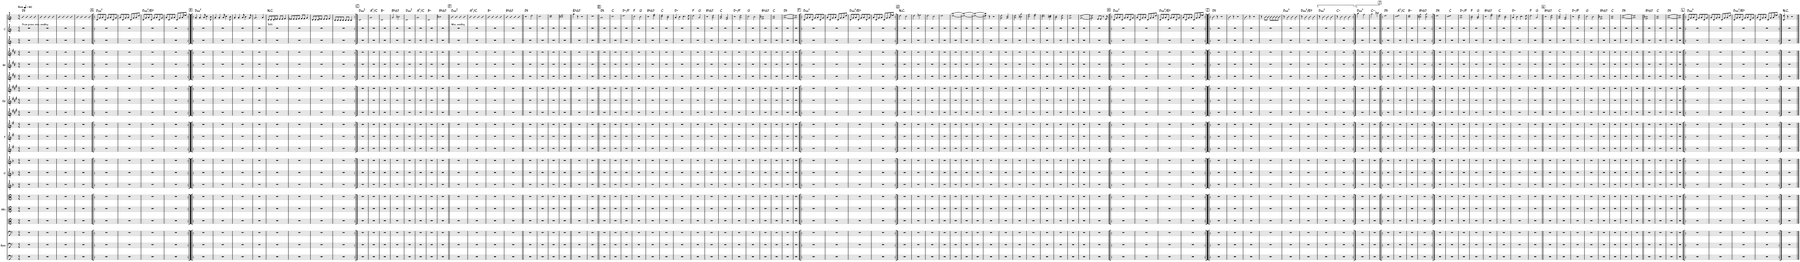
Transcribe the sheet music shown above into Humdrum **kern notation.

**kern	**kern	**kern	**kern	**kern	**kern	**kern	**kern	**kern	**kern	**kern	**kern	**kern	**kern	**kern	**kern	**kern	**kern	**kern	**kern	**kern	**harte
*part7	*part7	*part7	*part6	*part6	*part6	*part5	*part5	*part5	*part4	*part4	*part4	*part3	*part3	*part3	*part2	*part2	*part2	*part1	*part1	*part1	*part1
*staff21	*staff20	*staff19	*staff18	*staff17	*staff16	*staff15	*staff14	*staff13	*staff12	*staff11	*staff10	*staff9	*staff8	*staff7	*staff6	*staff5	*staff4	*staff3	*staff2	*staff1	*
*I"Bass	*	*	*I"Alto	*	*	*I"G	*	*	*I"F	*	*	*I"Eb	*	*	*I"Bb	*	*	*I"C	*	*	*
*I'Bass	*	*	*	*	*	*I'G	*	*	*I'F	*	*	*I'Eb	*	*	*I'Bb	*	*	*I'C	*	*	*
*clefF4	*clefF4	*clefF4	*clefC3	*clefC3	*clefC3	*clefG2	*clefG2	*clefG2	*clefG2	*clefG2	*clefG2	*clefG2	*clefG2	*clefG2	*clefG2	*clefG2	*clefG2	*clefG2	*clefG2	*clefG2	*
*	*	*	*	*	*	*Trd3c5	*Trd3c5	*Trd3c5	*Trd4c7	*Trd4c7	*Trd4c7	*Trd5c9	*Trd5c9	*Trd5c9	*Trd8c14	*Trd8c14	*Trd8c14	*	*	*	*
*k[]	*k[]	*k[]	*k[]	*k[]	*k[]	*k[b-]	*k[b-]	*k[b-]	*k[f#]	*k[f#]	*k[f#]	*k[f#c#g#]	*k[f#c#g#]	*k[f#c#g#]	*k[f#c#]	*k[f#c#]	*k[f#c#]	*k[]	*k[]	*k[]	*
*M4/4	*M4/4	*M4/4	*M4/4	*M4/4	*M4/4	*M4/4	*M4/4	*M4/4	*M4/4	*M4/4	*M4/4	*M4/4	*M4/4	*M4/4	*M4/4	*M4/4	*M4/4	*M4/4	*M4/4	*M4/4	*
*MM160	*MM160	*MM160	*MM160	*MM160	*MM160	*MM160	*MM160	*MM160	*MM160	*MM160	*MM160	*MM160	*MM160	*MM160	*MM160	*MM160	*MM160	*MM160	*MM160	*MM160	*
=1	=1	=1	=1	=1	=1	=1	=1	=1	=1	=1	=1	=1	=1	=1	=1	=1	=1	=1	=1	=1	=1
!	!	!	!	!	!	!	!	!	!	!	!	!	!	!	!	!	!	!	!	!LO:TX:a:t=Rock	!
!	!	!	!	!	!	!	!	!	!	!	!	!	!	!	!	!	!	!	!	!LO:TX:b:t=Drum groove, misc. noodling	!LO:H:kt=5
1r	1r	1r	1r	1r	1r	1r	1r	1r	1r	1r	1r	1r	1r	1r	1r	1r	1r	1r	1r	4b	D:(1,5)
.	.	.	.	.	.	.	.	.	.	.	.	.	.	.	.	.	.	.	.	4b	.
.	.	.	.	.	.	.	.	.	.	.	.	.	.	.	.	.	.	.	.	4b	.
.	.	.	.	.	.	.	.	.	.	.	.	.	.	.	.	.	.	.	.	4b	.
=2	=2	=2	=2	=2	=2	=2	=2	=2	=2	=2	=2	=2	=2	=2	=2	=2	=2	=2	=2	=2	=2
1r	1r	1r	1r	1r	1r	1r	1r	1r	1r	1r	1r	1r	1r	1r	1r	1r	1r	1r	1r	4b	.
.	.	.	.	.	.	.	.	.	.	.	.	.	.	.	.	.	.	.	.	4b	.
.	.	.	.	.	.	.	.	.	.	.	.	.	.	.	.	.	.	.	.	4b	.
.	.	.	.	.	.	.	.	.	.	.	.	.	.	.	.	.	.	.	.	4b	.
=3	=3	=3	=3	=3	=3	=3	=3	=3	=3	=3	=3	=3	=3	=3	=3	=3	=3	=3	=3	=3	=3
1r	1r	1r	1r	1r	1r	1r	1r	1r	1r	1r	1r	1r	1r	1r	1r	1r	1r	1r	1r	4b	.
.	.	.	.	.	.	.	.	.	.	.	.	.	.	.	.	.	.	.	.	4b	.
.	.	.	.	.	.	.	.	.	.	.	.	.	.	.	.	.	.	.	.	4b	.
.	.	.	.	.	.	.	.	.	.	.	.	.	.	.	.	.	.	.	.	4b	.
=4	=4	=4	=4	=4	=4	=4	=4	=4	=4	=4	=4	=4	=4	=4	=4	=4	=4	=4	=4	=4	=4
1r	1r	1r	1r	1r	1r	1r	1r	1r	1r	1r	1r	1r	1r	1r	1r	1r	1r	1r	1r	4b	.
.	.	.	.	.	.	.	.	.	.	.	.	.	.	.	.	.	.	.	.	4b	.
.	.	.	.	.	.	.	.	.	.	.	.	.	.	.	.	.	.	.	.	4b	.
.	.	.	.	.	.	.	.	.	.	.	.	.	.	.	.	.	.	.	.	4b	.
!!LO:REH:place=s1:a:rj:fs=14:t=A
=5!|:	=5!|:	=5!|:	=5!|:	=5!|:	=5!|:	=5!|:	=5!|:	=5!|:	=5!|:	=5!|:	=5!|:	=5!|:	=5!|:	=5!|:	=5!|:	=5!|:	=5!|:	=5!|:	=5!|:	=5!|:	=5!|:
!	!	!	!	!	!	!	!	!	!	!	!	!	!	!	!	!	!	!	!	!	!LO:H:kt=4
1r	1r	1r	1r	1r	1r	1r	1r	1r	1r	1r	1r	1r	1r	1r	1r	1r	1r	1r	1r	8d/L	D:sus4
.	.	.	.	.	.	.	.	.	.	.	.	.	.	.	.	.	.	.	.	8g/	.
.	.	.	.	.	.	.	.	.	.	.	.	.	.	.	.	.	.	.	.	8a/	.
.	.	.	.	.	.	.	.	.	.	.	.	.	.	.	.	.	.	.	.	8d/J	.
.	.	.	.	.	.	.	.	.	.	.	.	.	.	.	.	.	.	.	.	8g/L	.
.	.	.	.	.	.	.	.	.	.	.	.	.	.	.	.	.	.	.	.	8a/	.
.	.	.	.	.	.	.	.	.	.	.	.	.	.	.	.	.	.	.	.	8d/	.
.	.	.	.	.	.	.	.	.	.	.	.	.	.	.	.	.	.	.	.	8g/J	.
=6	=6	=6	=6	=6	=6	=6	=6	=6	=6	=6	=6	=6	=6	=6	=6	=6	=6	=6	=6	=6	=6
1r	1r	1r	1r	1r	1r	1r	1r	1r	1r	1r	1r	1r	1r	1r	1r	1r	1r	1r	1r	8a/L	.
.	.	.	.	.	.	.	.	.	.	.	.	.	.	.	.	.	.	.	.	8d/	.
.	.	.	.	.	.	.	.	.	.	.	.	.	.	.	.	.	.	.	.	8g/	.
.	.	.	.	.	.	.	.	.	.	.	.	.	.	.	.	.	.	.	.	8a/J	.
.	.	.	.	.	.	.	.	.	.	.	.	.	.	.	.	.	.	.	.	8d/L	.
.	.	.	.	.	.	.	.	.	.	.	.	.	.	.	.	.	.	.	.	8g/	.
.	.	.	.	.	.	.	.	.	.	.	.	.	.	.	.	.	.	.	.	8a/	.
.	.	.	.	.	.	.	.	.	.	.	.	.	.	.	.	.	.	.	.	8dd/J	.
=7	=7	=7	=7	=7	=7	=7	=7	=7	=7	=7	=7	=7	=7	=7	=7	=7	=7	=7	=7	=7	=7
!	!	!	!	!	!	!	!	!	!	!	!	!	!	!	!	!	!	!	!	!	!LO:H:kt=4
1r	1r	1r	1r	1r	1r	1r	1r	1r	1r	1r	1r	1r	1r	1r	1r	1r	1r	1r	1r	8d/L	D:sus4/b2
.	.	.	.	.	.	.	.	.	.	.	.	.	.	.	.	.	.	.	.	8g/	.
.	.	.	.	.	.	.	.	.	.	.	.	.	.	.	.	.	.	.	.	8a/	.
.	.	.	.	.	.	.	.	.	.	.	.	.	.	.	.	.	.	.	.	8d/J	.
.	.	.	.	.	.	.	.	.	.	.	.	.	.	.	.	.	.	.	.	8g/L	.
.	.	.	.	.	.	.	.	.	.	.	.	.	.	.	.	.	.	.	.	8a/	.
.	.	.	.	.	.	.	.	.	.	.	.	.	.	.	.	.	.	.	.	8d/	.
.	.	.	.	.	.	.	.	.	.	.	.	.	.	.	.	.	.	.	.	8g/J	.
=8	=8	=8	=8	=8	=8	=8	=8	=8	=8	=8	=8	=8	=8	=8	=8	=8	=8	=8	=8	=8	=8
1r	1r	1r	1r	1r	1r	1r	1r	1r	1r	1r	1r	1r	1r	1r	1r	1r	1r	1r	1r	8a/L	.
.	.	.	.	.	.	.	.	.	.	.	.	.	.	.	.	.	.	.	.	8d/	.
.	.	.	.	.	.	.	.	.	.	.	.	.	.	.	.	.	.	.	.	8g/	.
.	.	.	.	.	.	.	.	.	.	.	.	.	.	.	.	.	.	.	.	8a/J	.
.	.	.	.	.	.	.	.	.	.	.	.	.	.	.	.	.	.	.	.	8d/L	.
.	.	.	.	.	.	.	.	.	.	.	.	.	.	.	.	.	.	.	.	8g/	.
.	.	.	.	.	.	.	.	.	.	.	.	.	.	.	.	.	.	.	.	8a/	.
.	.	.	.	.	.	.	.	.	.	.	.	.	.	.	.	.	.	.	.	8ee-X/J	.
!!LO:REH:place=s1:a:rj:fs=14:t=B
=9:|!|:	=9:|!|:	=9:|!|:	=9:|!|:	=9:|!|:	=9:|!|:	=9:|!|:	=9:|!|:	=9:|!|:	=9:|!|:	=9:|!|:	=9:|!|:	=9:|!|:	=9:|!|:	=9:|!|:	=9:|!|:	=9:|!|:	=9:|!|:	=9:|!|:	=9:|!|:	=9:|!|:	=9:|!|:
!	!	!	!	!	!	!	!	!	!	!	!	!	!	!	!	!	!	!	!	!	!LO:H:kt=4
1r	1r	1r	1r	1r	1r	1r	1r	1r	1r	1r	1r	1r	1r	1r	1r	1r	1r	1r	1r	4a'/	D:sus4
.	.	.	.	.	.	.	.	.	.	.	.	.	.	.	.	.	.	.	.	4a'/	.
.	.	.	.	.	.	.	.	.	.	.	.	.	.	.	.	.	.	.	.	8a/	.
.	.	.	.	.	.	.	.	.	.	.	.	.	.	.	.	.	.	.	.	4cc\	.
.	.	.	.	.	.	.	.	.	.	.	.	.	.	.	.	.	.	.	.	8b\	.
=10	=10	=10	=10	=10	=10	=10	=10	=10	=10	=10	=10	=10	=10	=10	=10	=10	=10	=10	=10	=10	=10
1r	1r	1r	1r	1r	1r	1r	1r	1r	1r	1r	1r	1r	1r	1r	1r	1r	1r	1r	1r	4a'/	.
.	.	.	.	.	.	.	.	.	.	.	.	.	.	.	.	.	.	.	.	4a'/	.
.	.	.	.	.	.	.	.	.	.	.	.	.	.	.	.	.	.	.	.	8a/	.
.	.	.	.	.	.	.	.	.	.	.	.	.	.	.	.	.	.	.	.	4cc\	.
.	.	.	.	.	.	.	.	.	.	.	.	.	.	.	.	.	.	.	.	8b\	.
=11	=11	=11	=11	=11	=11	=11	=11	=11	=11	=11	=11	=11	=11	=11	=11	=11	=11	=11	=11	=11	=11
1r	1r	1r	1r	1r	1r	1r	1r	1r	1r	1r	1r	1r	1r	1r	1r	1r	1r	1r	1r	4a'/	.
.	.	.	.	.	.	.	.	.	.	.	.	.	.	.	.	.	.	.	.	4a'/	.
.	.	.	.	.	.	.	.	.	.	.	.	.	.	.	.	.	.	.	.	8a/	.
.	.	.	.	.	.	.	.	.	.	.	.	.	.	.	.	.	.	.	.	4b\	.
.	.	.	.	.	.	.	.	.	.	.	.	.	.	.	.	.	.	.	.	8g/	.
=12	=12	=12	=12	=12	=12	=12	=12	=12	=12	=12	=12	=12	=12	=12	=12	=12	=12	=12	=12	=12	=12
1r	1r	1r	1r	1r	1r	1r	1r	1r	1r	1r	1r	1r	1r	1r	1r	1r	1r	1r	1r	2.g/	.
.	.	.	.	.	.	.	.	.	.	.	.	.	.	.	.	.	.	.	.	4a/	.
=13	=13	=13	=13	=13	=13	=13	=13	=13	=13	=13	=13	=13	=13	=13	=13	=13	=13	=13	=13	=13	=13
!	!	!	!	!	!	!	!	!	!	!	!	!	!	!	!	!	!	!	!	!LO:TX:b:t=Tutti	!LO:H:kt=N.C.
1r	1r	1r	1r	1r	1r	1r	1r	1r	1r	1r	1r	1r	1r	1r	1r	1r	1r	1r	1r	8d/L	N
.	.	.	.	.	.	.	.	.	.	.	.	.	.	.	.	.	.	.	.	8d/	.
.	.	.	.	.	.	.	.	.	.	.	.	.	.	.	.	.	.	.	.	8d/	.
.	.	.	.	.	.	.	.	.	.	.	.	.	.	.	.	.	.	.	.	8e-X/J	.
.	.	.	.	.	.	.	.	.	.	.	.	.	.	.	.	.	.	.	.	8e-/L	.
.	.	.	.	.	.	.	.	.	.	.	.	.	.	.	.	.	.	.	.	8e-/J	.
.	.	.	.	.	.	.	.	.	.	.	.	.	.	.	.	.	.	.	.	4f/	.
=14	=14	=14	=14	=14	=14	=14	=14	=14	=14	=14	=14	=14	=14	=14	=14	=14	=14	=14	=14	=14	=14
1r	1r	1r	1r	1r	1r	1r	1r	1r	1r	1r	1r	1r	1r	1r	1r	1r	1r	1r	1r	8e-X/L	.
.	.	.	.	.	.	.	.	.	.	.	.	.	.	.	.	.	.	.	.	8e-/	.
.	.	.	.	.	.	.	.	.	.	.	.	.	.	.	.	.	.	.	.	8e-/	.
.	.	.	.	.	.	.	.	.	.	.	.	.	.	.	.	.	.	.	.	8f/J	.
.	.	.	.	.	.	.	.	.	.	.	.	.	.	.	.	.	.	.	.	8f/L	.
.	.	.	.	.	.	.	.	.	.	.	.	.	.	.	.	.	.	.	.	8f/J	.
.	.	.	.	.	.	.	.	.	.	.	.	.	.	.	.	.	.	.	.	4g/	.
=15	=15	=15	=15	=15	=15	=15	=15	=15	=15	=15	=15	=15	=15	=15	=15	=15	=15	=15	=15	=15	=15
1r	1r	1r	1r	1r	1r	1r	1r	1r	1r	1r	1r	1r	1r	1r	1r	1r	1r	1r	1r	8d/L	.
.	.	.	.	.	.	.	.	.	.	.	.	.	.	.	.	.	.	.	.	8d/	.
.	.	.	.	.	.	.	.	.	.	.	.	.	.	.	.	.	.	.	.	8d/	.
.	.	.	.	.	.	.	.	.	.	.	.	.	.	.	.	.	.	.	.	8e-X/J	.
.	.	.	.	.	.	.	.	.	.	.	.	.	.	.	.	.	.	.	.	8e-/L	.
.	.	.	.	.	.	.	.	.	.	.	.	.	.	.	.	.	.	.	.	8e-/J	.
.	.	.	.	.	.	.	.	.	.	.	.	.	.	.	.	.	.	.	.	4f/	.
=16	=16	=16	=16	=16	=16	=16	=16	=16	=16	=16	=16	=16	=16	=16	=16	=16	=16	=16	=16	=16	=16
1r	1r	1r	1r	1r	1r	1r	1r	1r	1r	1r	1r	1r	1r	1r	1r	1r	1r	1r	1r	8c/L	.
.	.	.	.	.	.	.	.	.	.	.	.	.	.	.	.	.	.	.	.	8c/	.
.	.	.	.	.	.	.	.	.	.	.	.	.	.	.	.	.	.	.	.	8c/	.
.	.	.	.	.	.	.	.	.	.	.	.	.	.	.	.	.	.	.	.	8c/J	.
.	.	.	.	.	.	.	.	.	.	.	.	.	.	.	.	.	.	.	.	8c/L	.
.	.	.	.	.	.	.	.	.	.	.	.	.	.	.	.	.	.	.	.	8c/J	.
.	.	.	.	.	.	.	.	.	.	.	.	.	.	.	.	.	.	.	.	4c/	.
!!LO:REH:place=s1:a:rj:fs=14:t=C
=17:|!	=17:|!	=17:|!	=17:|!	=17:|!	=17:|!	=17:|!	=17:|!	=17:|!	=17:|!	=17:|!	=17:|!	=17:|!	=17:|!	=17:|!	=17:|!	=17:|!	=17:|!	=17:|!	=17:|!	=17:|!	=17:|!
!	!	!	!	!	!	!	!	!	!	!	!	!	!	!	!	!	!	!	!	!	!LO:H:kt=2
1r	1r	1r	1r	1r	1r	1r	1r	1r	1r	1r	1r	1r	1r	1r	1r	1r	1r	1r	1r	1d	D:(1,2,5)
=18	=18	=18	=18	=18	=18	=18	=18	=18	=18	=18	=18	=18	=18	=18	=18	=18	=18	=18	=18	=18	=18
1r	1r	1r	1r	1r	1r	1r	1r	1r	1r	1r	1r	1r	1r	1r	1r	1r	1r	1r	1r	1a	A:dim/b3
=19	=19	=19	=19	=19	=19	=19	=19	=19	=19	=19	=19	=19	=19	=19	=19	=19	=19	=19	=19	=19	=19
1r	1r	1r	1r	1r	1r	1r	1r	1r	1r	1r	1r	1r	1r	1r	1r	1r	1r	1r	1r	1d	B:min
=20	=20	=20	=20	=20	=20	=20	=20	=20	=20	=20	=20	=20	=20	=20	=20	=20	=20	=20	=20	=20	=20
!	!	!	!	!	!	!	!	!	!	!	!	!	!	!	!	!	!	!	!	!	!LO:H:kt=7
1r	1r	1r	1r	1r	1r	1r	1r	1r	1r	1r	1r	1r	1r	1r	1r	1r	1r	1r	1r	2a/	Bb:maj7
.	.	.	.	.	.	.	.	.	.	.	.	.	.	.	.	.	.	.	.	2b-X\	.
=21	=21	=21	=21	=21	=21	=21	=21	=21	=21	=21	=21	=21	=21	=21	=21	=21	=21	=21	=21	=21	=21
!	!	!	!	!	!	!	!	!	!	!	!	!	!	!	!	!	!	!	!	!	!LO:H:kt=2
1r	1r	1r	1r	1r	1r	1r	1r	1r	1r	1r	1r	1r	1r	1r	1r	1r	1r	1r	1r	1d	D:(1,2,5)
=22	=22	=22	=22	=22	=22	=22	=22	=22	=22	=22	=22	=22	=22	=22	=22	=22	=22	=22	=22	=22	=22
1r	1r	1r	1r	1r	1r	1r	1r	1r	1r	1r	1r	1r	1r	1r	1r	1r	1r	1r	1r	1a	A:dim/b3
=23	=23	=23	=23	=23	=23	=23	=23	=23	=23	=23	=23	=23	=23	=23	=23	=23	=23	=23	=23	=23	=23
1r	1r	1r	1r	1r	1r	1r	1r	1r	1r	1r	1r	1r	1r	1r	1r	1r	1r	1r	1r	1d	B:min
=24	=24	=24	=24	=24	=24	=24	=24	=24	=24	=24	=24	=24	=24	=24	=24	=24	=24	=24	=24	=24	=24
!	!	!	!	!	!	!	!	!	!	!	!	!	!	!	!	!	!	!	!	!	!LO:H:kt=7
1r	1r	1r	1r	1r	1r	1r	1r	1r	1r	1r	1r	1r	1r	1r	1r	1r	1r	1r	1r	1b-X	Bb:maj7
!!LO:REH:place=s1:a:rj:fs=14:t=D
=25||	=25||	=25||	=25||	=25||	=25||	=25||	=25||	=25||	=25||	=25||	=25||	=25||	=25||	=25||	=25||	=25||	=25||	=25||	=25||	=25||	=25||
!	!	!	!	!	!	!	!	!	!	!	!	!	!	!	!	!	!	!	!	!LO:TX:b:t=Misc. noodling	!LO:H:kt=2
1r	1r	1r	1r	1r	1r	1r	1r	1r	1r	1r	1r	1r	1r	1r	1r	1r	1r	1r	1r	4b	D:(1,2,5)
.	.	.	.	.	.	.	.	.	.	.	.	.	.	.	.	.	.	.	.	4b	.
.	.	.	.	.	.	.	.	.	.	.	.	.	.	.	.	.	.	.	.	4b	.
.	.	.	.	.	.	.	.	.	.	.	.	.	.	.	.	.	.	.	.	4b	.
=26	=26	=26	=26	=26	=26	=26	=26	=26	=26	=26	=26	=26	=26	=26	=26	=26	=26	=26	=26	=26	=26
1r	1r	1r	1r	1r	1r	1r	1r	1r	1r	1r	1r	1r	1r	1r	1r	1r	1r	1r	1r	4b	A:dim/b3
.	.	.	.	.	.	.	.	.	.	.	.	.	.	.	.	.	.	.	.	4b	.
.	.	.	.	.	.	.	.	.	.	.	.	.	.	.	.	.	.	.	.	4b	.
.	.	.	.	.	.	.	.	.	.	.	.	.	.	.	.	.	.	.	.	4b	.
=27	=27	=27	=27	=27	=27	=27	=27	=27	=27	=27	=27	=27	=27	=27	=27	=27	=27	=27	=27	=27	=27
1r	1r	1r	1r	1r	1r	1r	1r	1r	1r	1r	1r	1r	1r	1r	1r	1r	1r	1r	1r	4b	B:min
.	.	.	.	.	.	.	.	.	.	.	.	.	.	.	.	.	.	.	.	4b	.
.	.	.	.	.	.	.	.	.	.	.	.	.	.	.	.	.	.	.	.	4b	.
.	.	.	.	.	.	.	.	.	.	.	.	.	.	.	.	.	.	.	.	4b	.
=28	=28	=28	=28	=28	=28	=28	=28	=28	=28	=28	=28	=28	=28	=28	=28	=28	=28	=28	=28	=28	=28
!	!	!	!	!	!	!	!	!	!	!	!	!	!	!	!	!	!	!	!	!	!LO:H:kt=7
1r	1r	1r	1r	1r	1r	1r	1r	1r	1r	1r	1r	1r	1r	1r	1r	1r	1r	1r	1r	4b	Bb:maj7
.	.	.	.	.	.	.	.	.	.	.	.	.	.	.	.	.	.	.	.	4b	.
.	.	.	.	.	.	.	.	.	.	.	.	.	.	.	.	.	.	.	.	4b	.
.	.	.	.	.	.	.	.	.	.	.	.	.	.	.	.	.	.	.	.	4b	.
=29||	=29||	=29||	=29||	=29||	=29||	=29||	=29||	=29||	=29||	=29||	=29||	=29||	=29||	=29||	=29||	=29||	=29||	=29||	=29||	=29||	=29||
!	!	!	!	!	!	!	!	!	!	!	!	!	!	!	!	!	!	!	!	!	!LO:H:kt=5
1r	1r	1r	1r	1r	1r	1r	1r	1r	1r	1r	1r	1r	1r	1r	1r	1r	1r	1r	1r	2r	D:(1,5)
.	.	.	.	.	.	.	.	.	.	.	.	.	.	.	.	.	.	.	.	2dd\	.
=30	=30	=30	=30	=30	=30	=30	=30	=30	=30	=30	=30	=30	=30	=30	=30	=30	=30	=30	=30	=30	=30
1r	1r	1r	1r	1r	1r	1r	1r	1r	1r	1r	1r	1r	1r	1r	1r	1r	1r	1r	1r	1cc	.
=31	=31	=31	=31	=31	=31	=31	=31	=31	=31	=31	=31	=31	=31	=31	=31	=31	=31	=31	=31	=31	=31
1r	1r	1r	1r	1r	1r	1r	1r	1r	1r	1r	1r	1r	1r	1r	1r	1r	1r	1r	1r	1b 1dd	.
=32	=32	=32	=32	=32	=32	=32	=32	=32	=32	=32	=32	=32	=32	=32	=32	=32	=32	=32	=32	=32	=32
1r	1r	1r	1r	1r	1r	1r	1r	1r	1r	1r	1r	1r	1r	1r	1r	1r	1r	1r	1r	1b-X 1ee	.
=33||	=33||	=33||	=33||	=33||	=33||	=33||	=33||	=33||	=33||	=33||	=33||	=33||	=33||	=33||	=33||	=33||	=33||	=33||	=33||	=33||	=33||
!	!	!	!	!	!	!	!	!	!	!	!	!	!	!	!	!	!	!	!	!	!LO:H:kt=7
1r	1r	1r	1r	1r	1r	1r	1r	1r	1r	1r	1r	1r	1r	1r	1r	1r	1r	1r	1r	4gg\	Eb:maj7
.	.	.	.	.	.	.	.	.	.	.	.	.	.	.	.	.	.	.	.	4r	.
.	.	.	.	.	.	.	.	.	.	.	.	.	.	.	.	.	.	.	.	2r	.
=34	=34	=34	=34	=34	=34	=34	=34	=34	=34	=34	=34	=34	=34	=34	=34	=34	=34	=34	=34	=34	=34
1r	1r	1r	1r	1r	1r	1r	1r	1r	1r	1r	1r	1r	1r	1r	1r	1r	1r	1r	1r	1r	.
!!LO:REH:place=s1:a:rj:fs=14:t=E
=35||	=35||	=35||	=35||	=35||	=35||	=35||	=35||	=35||	=35||	=35||	=35||	=35||	=35||	=35||	=35||	=35||	=35||	=35||	=35||	=35||	=35||
!	!	!	!	!	!	!	!	!	!	!	!	!	!	!	!	!	!	!	!	!	!LO:H:kt=5
1r	1r	1r	1r	1r	1r	1r	1r	1r	1r	1r	1r	1r	1r	1r	1r	1r	1r	1r	1r	1a	D:(1,5)
=36	=36	=36	=36	=36	=36	=36	=36	=36	=36	=36	=36	=36	=36	=36	=36	=36	=36	=36	=36	=36	=36
1r	1r	1r	1r	1r	1r	1r	1r	1r	1r	1r	1r	1r	1r	1r	1r	1r	1r	1r	1r	1cc	C:maj
=37	=37	=37	=37	=37	=37	=37	=37	=37	=37	=37	=37	=37	=37	=37	=37	=37	=37	=37	=37	=37	=37
1r	1r	1r	1r	1r	1r	1r	1r	1r	1r	1r	1r	1r	1r	1r	1r	1r	1r	1r	1r	1dd	D:min/b3
=38	=38	=38	=38	=38	=38	=38	=38	=38	=38	=38	=38	=38	=38	=38	=38	=38	=38	=38	=38	=38	=38
1r	1r	1r	1r	1r	1r	1r	1r	1r	1r	1r	1r	1r	1r	1r	1r	1r	1r	1r	1r	2cc\	F:maj
.	.	.	.	.	.	.	.	.	.	.	.	.	.	.	.	.	.	.	.	2b\	G:maj
=39	=39	=39	=39	=39	=39	=39	=39	=39	=39	=39	=39	=39	=39	=39	=39	=39	=39	=39	=39	=39	=39
!	!	!	!	!	!	!	!	!	!	!	!	!	!	!	!	!	!	!	!	!	!LO:H:kt=7
1r	1r	1r	1r	1r	1r	1r	1r	1r	1r	1r	1r	1r	1r	1r	1r	1r	1r	1r	1r	2r	Bb:maj7
.	.	.	.	.	.	.	.	.	.	.	.	.	.	.	.	.	.	.	.	2dd\ 2ff\	.
=40	=40	=40	=40	=40	=40	=40	=40	=40	=40	=40	=40	=40	=40	=40	=40	=40	=40	=40	=40	=40	=40
1r	1r	1r	1r	1r	1r	1r	1r	1r	1r	1r	1r	1r	1r	1r	1r	1r	1r	1r	1r	2cc\ 2ee\	C:maj
.	.	.	.	.	.	.	.	.	.	.	.	.	.	.	.	.	.	.	.	2a\ 2cc\	.
=41	=41	=41	=41	=41	=41	=41	=41	=41	=41	=41	=41	=41	=41	=41	=41	=41	=41	=41	=41	=41	=41
1r	1r	1r	1r	1r	1r	1r	1r	1r	1r	1r	1r	1r	1r	1r	1r	1r	1r	1r	1r	4a/	D:min
.	.	.	.	.	.	.	.	.	.	.	.	.	.	.	.	.	.	.	.	4b\	.
.	.	.	.	.	.	.	.	.	.	.	.	.	.	.	.	.	.	.	.	4.cc\	.
.	.	.	.	.	.	.	.	.	.	.	.	.	.	.	.	.	.	.	.	8dd\	.
=42	=42	=42	=42	=42	=42	=42	=42	=42	=42	=42	=42	=42	=42	=42	=42	=42	=42	=42	=42	=42	=42
1r	1r	1r	1r	1r	1r	1r	1r	1r	1r	1r	1r	1r	1r	1r	1r	1r	1r	1r	1r	2dd\	F:maj
.	.	.	.	.	.	.	.	.	.	.	.	.	.	.	.	.	.	.	.	2a/	G:maj
=43	=43	=43	=43	=43	=43	=43	=43	=43	=43	=43	=43	=43	=43	=43	=43	=43	=43	=43	=43	=43	=43
!	!	!	!	!	!	!	!	!	!	!	!	!	!	!	!	!	!	!	!	!	!LO:H:kt=7
1r	1r	1r	1r	1r	1r	1r	1r	1r	1r	1r	1r	1r	1r	1r	1r	1r	1r	1r	1r	2r	Bb:maj7
.	.	.	.	.	.	.	.	.	.	.	.	.	.	.	.	.	.	.	.	2a\ 2dd\	.
=44	=44	=44	=44	=44	=44	=44	=44	=44	=44	=44	=44	=44	=44	=44	=44	=44	=44	=44	=44	=44	=44
1r	1r	1r	1r	1r	1r	1r	1r	1r	1r	1r	1r	1r	1r	1r	1r	1r	1r	1r	1r	2g/ 2cc/	C:maj
.	.	.	.	.	.	.	.	.	.	.	.	.	.	.	.	.	.	.	.	2e/ 2a/	.
=45	=45	=45	=45	=45	=45	=45	=45	=45	=45	=45	=45	=45	=45	=45	=45	=45	=45	=45	=45	=45	=45
1r	1r	1r	1r	1r	1r	1r	1r	1r	1r	1r	1r	1r	1r	1r	1r	1r	1r	1r	1r	2r	D:min/b3
.	.	.	.	.	.	.	.	.	.	.	.	.	.	.	.	.	.	.	.	2a\ 2dd\	.
=46	=46	=46	=46	=46	=46	=46	=46	=46	=46	=46	=46	=46	=46	=46	=46	=46	=46	=46	=46	=46	=46
1r	1r	1r	1r	1r	1r	1r	1r	1r	1r	1r	1r	1r	1r	1r	1r	1r	1r	1r	1r	2cc\	G:maj
.	.	.	.	.	.	.	.	.	.	.	.	.	.	.	.	.	.	.	.	2b\	.
=47	=47	=47	=47	=47	=47	=47	=47	=47	=47	=47	=47	=47	=47	=47	=47	=47	=47	=47	=47	=47	=47
!	!	!	!	!	!	!	!	!	!	!	!	!	!	!	!	!	!	!	!	!	!LO:H:kt=7
1r	1r	1r	1r	1r	1r	1r	1r	1r	1r	1r	1r	1r	1r	1r	1r	1r	1r	1r	1r	1f 1b-X	Bb:maj7
=48	=48	=48	=48	=48	=48	=48	=48	=48	=48	=48	=48	=48	=48	=48	=48	=48	=48	=48	=48	=48	=48
1r	1r	1r	1r	1r	1r	1r	1r	1r	1r	1r	1r	1r	1r	1r	1r	1r	1r	1r	1r	1g 1cc	C:maj
=49	=49	=49	=49	=49	=49	=49	=49	=49	=49	=49	=49	=49	=49	=49	=49	=49	=49	=49	=49	=49	=49
!	!	!	!	!	!	!	!	!	!	!	!	!	!	!	!	!	!	!	!	!	!LO:H:kt=5
1r	1r	1r	1r	1r	1r	1r	1r	1r	1r	1r	1r	1r	1r	1r	1r	1r	1r	1r	1r	[1a [1dd	D:(1,5)
=50	=50	=50	=50	=50	=50	=50	=50	=50	=50	=50	=50	=50	=50	=50	=50	=50	=50	=50	=50	=50	=50
1r	1r	1r	1r	1r	1r	1r	1r	1r	1r	1r	1r	1r	1r	1r	1r	1r	1r	1r	1r	1a] 1dd]	.
!!LO:REH:place=s1:a:rj:fs=14:t=F
=51!|:	=51!|:	=51!|:	=51!|:	=51!|:	=51!|:	=51!|:	=51!|:	=51!|:	=51!|:	=51!|:	=51!|:	=51!|:	=51!|:	=51!|:	=51!|:	=51!|:	=51!|:	=51!|:	=51!|:	=51!|:	=51!|:
!	!	!	!	!	!	!	!	!	!	!	!	!	!	!	!	!	!	!	!	!	!LO:H:kt=4
1r	1r	1r	1r	1r	1r	1r	1r	1r	1r	1r	1r	1r	1r	1r	1r	1r	1r	1r	1r	8d/L	D:sus4
.	.	.	.	.	.	.	.	.	.	.	.	.	.	.	.	.	.	.	.	8g/	.
.	.	.	.	.	.	.	.	.	.	.	.	.	.	.	.	.	.	.	.	8a/	.
.	.	.	.	.	.	.	.	.	.	.	.	.	.	.	.	.	.	.	.	8d/J	.
.	.	.	.	.	.	.	.	.	.	.	.	.	.	.	.	.	.	.	.	8g/L	.
.	.	.	.	.	.	.	.	.	.	.	.	.	.	.	.	.	.	.	.	8a/	.
.	.	.	.	.	.	.	.	.	.	.	.	.	.	.	.	.	.	.	.	8d/	.
.	.	.	.	.	.	.	.	.	.	.	.	.	.	.	.	.	.	.	.	8g/J	.
=52	=52	=52	=52	=52	=52	=52	=52	=52	=52	=52	=52	=52	=52	=52	=52	=52	=52	=52	=52	=52	=52
1r	1r	1r	1r	1r	1r	1r	1r	1r	1r	1r	1r	1r	1r	1r	1r	1r	1r	1r	1r	8a/L	.
.	.	.	.	.	.	.	.	.	.	.	.	.	.	.	.	.	.	.	.	8d/	.
.	.	.	.	.	.	.	.	.	.	.	.	.	.	.	.	.	.	.	.	8g/	.
.	.	.	.	.	.	.	.	.	.	.	.	.	.	.	.	.	.	.	.	8a/J	.
.	.	.	.	.	.	.	.	.	.	.	.	.	.	.	.	.	.	.	.	8d/L	.
.	.	.	.	.	.	.	.	.	.	.	.	.	.	.	.	.	.	.	.	8g/	.
.	.	.	.	.	.	.	.	.	.	.	.	.	.	.	.	.	.	.	.	8a/	.
.	.	.	.	.	.	.	.	.	.	.	.	.	.	.	.	.	.	.	.	8dd/J	.
=53	=53	=53	=53	=53	=53	=53	=53	=53	=53	=53	=53	=53	=53	=53	=53	=53	=53	=53	=53	=53	=53
!	!	!	!	!	!	!	!	!	!	!	!	!	!	!	!	!	!	!	!	!	!LO:H:kt=4
1r	1r	1r	1r	1r	1r	1r	1r	1r	1r	1r	1r	1r	1r	1r	1r	1r	1r	1r	1r	8d/L	D:sus4/b2
.	.	.	.	.	.	.	.	.	.	.	.	.	.	.	.	.	.	.	.	8g/	.
.	.	.	.	.	.	.	.	.	.	.	.	.	.	.	.	.	.	.	.	8a/	.
.	.	.	.	.	.	.	.	.	.	.	.	.	.	.	.	.	.	.	.	8d/J	.
.	.	.	.	.	.	.	.	.	.	.	.	.	.	.	.	.	.	.	.	8g/L	.
.	.	.	.	.	.	.	.	.	.	.	.	.	.	.	.	.	.	.	.	8a/	.
.	.	.	.	.	.	.	.	.	.	.	.	.	.	.	.	.	.	.	.	8d/	.
.	.	.	.	.	.	.	.	.	.	.	.	.	.	.	.	.	.	.	.	8g/J	.
=54	=54	=54	=54	=54	=54	=54	=54	=54	=54	=54	=54	=54	=54	=54	=54	=54	=54	=54	=54	=54	=54
1r	1r	1r	1r	1r	1r	1r	1r	1r	1r	1r	1r	1r	1r	1r	1r	1r	1r	1r	1r	8a/L	.
.	.	.	.	.	.	.	.	.	.	.	.	.	.	.	.	.	.	.	.	8d/	.
.	.	.	.	.	.	.	.	.	.	.	.	.	.	.	.	.	.	.	.	8g/	.
.	.	.	.	.	.	.	.	.	.	.	.	.	.	.	.	.	.	.	.	8a/J	.
.	.	.	.	.	.	.	.	.	.	.	.	.	.	.	.	.	.	.	.	8d/L	.
.	.	.	.	.	.	.	.	.	.	.	.	.	.	.	.	.	.	.	.	8g/	.
.	.	.	.	.	.	.	.	.	.	.	.	.	.	.	.	.	.	.	.	8a/	.
.	.	.	.	.	.	.	.	.	.	.	.	.	.	.	.	.	.	.	.	8ee-X/J	.
!!LO:REH:place=s1:a:rj:fs=14:t=G
=55:|!	=55:|!	=55:|!	=55:|!	=55:|!	=55:|!	=55:|!	=55:|!	=55:|!	=55:|!	=55:|!	=55:|!	=55:|!	=55:|!	=55:|!	=55:|!	=55:|!	=55:|!	=55:|!	=55:|!	=55:|!	=55:|!
!	!	!	!	!	!	!	!	!	!	!	!	!	!	!	!	!	!	!	!	!	!LO:H:kt=N.C.
1r	1r	1r	1r	1r	1r	1r	1r	1r	1r	1r	1r	1r	1r	1r	1r	1r	1r	1r	1r	2dd\	N
.	.	.	.	.	.	.	.	.	.	.	.	.	.	.	.	.	.	.	.	2cc\	.
=56	=56	=56	=56	=56	=56	=56	=56	=56	=56	=56	=56	=56	=56	=56	=56	=56	=56	=56	=56	=56	=56
1r	1r	1r	1r	1r	1r	1r	1r	1r	1r	1r	1r	1r	1r	1r	1r	1r	1r	1r	1r	2dd\	.
.	.	.	.	.	.	.	.	.	.	.	.	.	.	.	.	.	.	.	.	2ee-X\	.
=57	=57	=57	=57	=57	=57	=57	=57	=57	=57	=57	=57	=57	=57	=57	=57	=57	=57	=57	=57	=57	=57
1r	1r	1r	1r	1r	1r	1r	1r	1r	1r	1r	1r	1r	1r	1r	1r	1r	1r	1r	1r	2dd\	.
.	.	.	.	.	.	.	.	.	.	.	.	.	.	.	.	.	.	.	.	2cc\	.
=58	=58	=58	=58	=58	=58	=58	=58	=58	=58	=58	=58	=58	=58	=58	=58	=58	=58	=58	=58	=58	=58
1r	1r	1r	1r	1r	1r	1r	1r	1r	1r	1r	1r	1r	1r	1r	1r	1r	1r	1r	1r	1dd	.
=59	=59	=59	=59	=59	=59	=59	=59	=59	=59	=59	=59	=59	=59	=59	=59	=59	=59	=59	=59	=59	=59
1r	1r	1r	1r	1r	1r	1r	1r	1r	1r	1r	1r	1r	1r	1r	1r	1r	1r	1r	1r	[1dd [1aa	.
=60	=60	=60	=60	=60	=60	=60	=60	=60	=60	=60	=60	=60	=60	=60	=60	=60	=60	=60	=60	=60	=60
1r	1r	1r	1r	1r	1r	1r	1r	1r	1r	1r	1r	1r	1r	1r	1r	1r	1r	1r	1r	1dd_ 1aa_	.
=61	=61	=61	=61	=61	=61	=61	=61	=61	=61	=61	=61	=61	=61	=61	=61	=61	=61	=61	=61	=61	=61
1r	1r	1r	1r	1r	1r	1r	1r	1r	1r	1r	1r	1r	1r	1r	1r	1r	1r	1r	1r	1dd_ 1aa_	.
=62	=62	=62	=62	=62	=62	=62	=62	=62	=62	=62	=62	=62	=62	=62	=62	=62	=62	=62	=62	=62	=62
1r	1r	1r	1r	1r	1r	1r	1r	1r	1r	1r	1r	1r	1r	1r	1r	1r	1r	1r	1r	4dd\] 4aa\]	.
.	.	.	.	.	.	.	.	.	.	.	.	.	.	.	.	.	.	.	.	4r	.
.	.	.	.	.	.	.	.	.	.	.	.	.	.	.	.	.	.	.	.	2r	.
=63	=63	=63	=63	=63	=63	=63	=63	=63	=63	=63	=63	=63	=63	=63	=63	=63	=63	=63	=63	=63	=63
1r	1r	1r	1r	1r	1r	1r	1r	1r	1r	1r	1r	1r	1r	1r	1r	1r	1r	1r	1r	2g\ 2dd\	.
.	.	.	.	.	.	.	.	.	.	.	.	.	.	.	.	.	.	.	.	2g/ 2cc/	.
=64	=64	=64	=64	=64	=64	=64	=64	=64	=64	=64	=64	=64	=64	=64	=64	=64	=64	=64	=64	=64	=64
1r	1r	1r	1r	1r	1r	1r	1r	1r	1r	1r	1r	1r	1r	1r	1r	1r	1r	1r	1r	2a\ 2dd\	.
.	.	.	.	.	.	.	.	.	.	.	.	.	.	.	.	.	.	.	.	2b-X\ 2gg\	.
=65	=65	=65	=65	=65	=65	=65	=65	=65	=65	=65	=65	=65	=65	=65	=65	=65	=65	=65	=65	=65	=65
1r	1r	1r	1r	1r	1r	1r	1r	1r	1r	1r	1r	1r	1r	1r	1r	1r	1r	1r	1r	2cc\ 2ff\	.
.	.	.	.	.	.	.	.	.	.	.	.	.	.	.	.	.	.	.	.	2dd\ 2ff\	.
=66	=66	=66	=66	=66	=66	=66	=66	=66	=66	=66	=66	=66	=66	=66	=66	=66	=66	=66	=66	=66	=66
1r	1r	1r	1r	1r	1r	1r	1r	1r	1r	1r	1r	1r	1r	1r	1r	1r	1r	1r	1r	2.cc\ 2.ee\	.
.	.	.	.	.	.	.	.	.	.	.	.	.	.	.	.	.	.	.	.	4b-X\ 4dd\	.
=67	=67	=67	=67	=67	=67	=67	=67	=67	=67	=67	=67	=67	=67	=67	=67	=67	=67	=67	=67	=67	=67
1r	1r	1r	1r	1r	1r	1r	1r	1r	1r	1r	1r	1r	1r	1r	1r	1r	1r	1r	1r	2a\ 2cc\	.
.	.	.	.	.	.	.	.	.	.	.	.	.	.	.	.	.	.	.	.	2g\ 2dd\	.
=68	=68	=68	=68	=68	=68	=68	=68	=68	=68	=68	=68	=68	=68	=68	=68	=68	=68	=68	=68	=68	=68
1r	1r	1r	1r	1r	1r	1r	1r	1r	1r	1r	1r	1r	1r	1r	1r	1r	1r	1r	1r	1g 1dd	.
=69	=69	=69	=69	=69	=69	=69	=69	=69	=69	=69	=69	=69	=69	=69	=69	=69	=69	=69	=69	=69	=69
1r	1r	1r	1r	1r	1r	1r	1r	1r	1r	1r	1r	1r	1r	1r	1r	1r	1r	1r	1r	[1g [1dd	.
=70	=70	=70	=70	=70	=70	=70	=70	=70	=70	=70	=70	=70	=70	=70	=70	=70	=70	=70	=70	=70	=70
1r	1r	1r	1r	1r	1r	1r	1r	1r	1r	1r	1r	1r	1r	1r	1r	1r	1r	1r	1r	2g\] 2dd\]	.
.	.	.	.	.	.	.	.	.	.	.	.	.	.	.	.	.	.	.	.	8e/L	.
.	.	.	.	.	.	.	.	.	.	.	.	.	.	.	.	.	.	.	.	8e/J	.
.	.	.	.	.	.	.	.	.	.	.	.	.	.	.	.	.	.	.	.	8r	.
.	.	.	.	.	.	.	.	.	.	.	.	.	.	.	.	.	.	.	.	8e/	.
!!LO:REH:place=s1:a:rj:fs=14:t=H
=71!|:	=71!|:	=71!|:	=71!|:	=71!|:	=71!|:	=71!|:	=71!|:	=71!|:	=71!|:	=71!|:	=71!|:	=71!|:	=71!|:	=71!|:	=71!|:	=71!|:	=71!|:	=71!|:	=71!|:	=71!|:	=71!|:
!	!	!	!	!	!	!	!	!	!	!	!	!	!	!	!	!	!	!	!	!	!LO:H:kt=4
1r	1r	1r	1r	1r	1r	1r	1r	1r	1r	1r	1r	1r	1r	1r	1r	1r	1r	1r	1r	8d/L	D:sus4
.	.	.	.	.	.	.	.	.	.	.	.	.	.	.	.	.	.	.	.	8g/	.
.	.	.	.	.	.	.	.	.	.	.	.	.	.	.	.	.	.	.	.	8a/	.
.	.	.	.	.	.	.	.	.	.	.	.	.	.	.	.	.	.	.	.	8d/J	.
.	.	.	.	.	.	.	.	.	.	.	.	.	.	.	.	.	.	.	.	8g/L	.
.	.	.	.	.	.	.	.	.	.	.	.	.	.	.	.	.	.	.	.	8a/	.
.	.	.	.	.	.	.	.	.	.	.	.	.	.	.	.	.	.	.	.	8d/	.
.	.	.	.	.	.	.	.	.	.	.	.	.	.	.	.	.	.	.	.	8g/J	.
=72	=72	=72	=72	=72	=72	=72	=72	=72	=72	=72	=72	=72	=72	=72	=72	=72	=72	=72	=72	=72	=72
1r	1r	1r	1r	1r	1r	1r	1r	1r	1r	1r	1r	1r	1r	1r	1r	1r	1r	1r	1r	8a/L	.
.	.	.	.	.	.	.	.	.	.	.	.	.	.	.	.	.	.	.	.	8d/	.
.	.	.	.	.	.	.	.	.	.	.	.	.	.	.	.	.	.	.	.	8g/	.
.	.	.	.	.	.	.	.	.	.	.	.	.	.	.	.	.	.	.	.	8a/J	.
.	.	.	.	.	.	.	.	.	.	.	.	.	.	.	.	.	.	.	.	8d/L	.
.	.	.	.	.	.	.	.	.	.	.	.	.	.	.	.	.	.	.	.	8g/	.
.	.	.	.	.	.	.	.	.	.	.	.	.	.	.	.	.	.	.	.	8a/	.
.	.	.	.	.	.	.	.	.	.	.	.	.	.	.	.	.	.	.	.	8dd/J	.
=73	=73	=73	=73	=73	=73	=73	=73	=73	=73	=73	=73	=73	=73	=73	=73	=73	=73	=73	=73	=73	=73
!	!	!	!	!	!	!	!	!	!	!	!	!	!	!	!	!	!	!	!	!	!LO:H:kt=4
1r	1r	1r	1r	1r	1r	1r	1r	1r	1r	1r	1r	1r	1r	1r	1r	1r	1r	1r	1r	8d/L	D:sus4/b2
.	.	.	.	.	.	.	.	.	.	.	.	.	.	.	.	.	.	.	.	8g/	.
.	.	.	.	.	.	.	.	.	.	.	.	.	.	.	.	.	.	.	.	8a/	.
.	.	.	.	.	.	.	.	.	.	.	.	.	.	.	.	.	.	.	.	8d/J	.
.	.	.	.	.	.	.	.	.	.	.	.	.	.	.	.	.	.	.	.	8g/L	.
.	.	.	.	.	.	.	.	.	.	.	.	.	.	.	.	.	.	.	.	8a/	.
.	.	.	.	.	.	.	.	.	.	.	.	.	.	.	.	.	.	.	.	8d/	.
.	.	.	.	.	.	.	.	.	.	.	.	.	.	.	.	.	.	.	.	8g/J	.
=74	=74	=74	=74	=74	=74	=74	=74	=74	=74	=74	=74	=74	=74	=74	=74	=74	=74	=74	=74	=74	=74
1r	1r	1r	1r	1r	1r	1r	1r	1r	1r	1r	1r	1r	1r	1r	1r	1r	1r	1r	1r	8a/L	.
.	.	.	.	.	.	.	.	.	.	.	.	.	.	.	.	.	.	.	.	8d/	.
.	.	.	.	.	.	.	.	.	.	.	.	.	.	.	.	.	.	.	.	8g/	.
.	.	.	.	.	.	.	.	.	.	.	.	.	.	.	.	.	.	.	.	8a/J	.
.	.	.	.	.	.	.	.	.	.	.	.	.	.	.	.	.	.	.	.	8d/L	.
.	.	.	.	.	.	.	.	.	.	.	.	.	.	.	.	.	.	.	.	8g/	.
.	.	.	.	.	.	.	.	.	.	.	.	.	.	.	.	.	.	.	.	8a/	.
.	.	.	.	.	.	.	.	.	.	.	.	.	.	.	.	.	.	.	.	8ee-X/J	.
!!LO:REH:place=s1:a:rj:fs=14:t=I
=75:|!|:	=75:|!|:	=75:|!|:	=75:|!|:	=75:|!|:	=75:|!|:	=75:|!|:	=75:|!|:	=75:|!|:	=75:|!|:	=75:|!|:	=75:|!|:	=75:|!|:	=75:|!|:	=75:|!|:	=75:|!|:	=75:|!|:	=75:|!|:	=75:|!|:	=75:|!|:	=75:|!|:	=75:|!|:
!	!	!	!	!	!	!	!	!	!	!	!	!	!	!	!	!	!	!	!	!	!LO:H:kt=5
1r	1r	1r	1r	1r	1r	1r	1r	1r	1r	1r	1r	1r	1r	1r	1r	1r	1r	1r	1r	4dd\	D:(1,5)
.	.	.	.	.	.	.	.	.	.	.	.	.	.	.	.	.	.	.	.	4r	.
.	.	.	.	.	.	.	.	.	.	.	.	.	.	.	.	.	.	.	.	2r	.
=76	=76	=76	=76	=76	=76	=76	=76	=76	=76	=76	=76	=76	=76	=76	=76	=76	=76	=76	=76	=76	=76
1r	1r	1r	1r	1r	1r	1r	1r	1r	1r	1r	1r	1r	1r	1r	1r	1r	1r	1r	1r	4dd\	.
.	.	.	.	.	.	.	.	.	.	.	.	.	.	.	.	.	.	.	.	4r	.
.	.	.	.	.	.	.	.	.	.	.	.	.	.	.	.	.	.	.	.	2r	.
=77	=77	=77	=77	=77	=77	=77	=77	=77	=77	=77	=77	=77	=77	=77	=77	=77	=77	=77	=77	=77	=77
1r	1r	1r	1r	1r	1r	1r	1r	1r	1r	1r	1r	1r	1r	1r	1r	1r	1r	1r	1r	4dd\	.
.	.	.	.	.	.	.	.	.	.	.	.	.	.	.	.	.	.	.	.	4r	.
.	.	.	.	.	.	.	.	.	.	.	.	.	.	.	.	.	.	.	.	2r	.
=78	=78	=78	=78	=78	=78	=78	=78	=78	=78	=78	=78	=78	=78	=78	=78	=78	=78	=78	=78	=78	=78
1r	1r	1r	1r	1r	1r	1r	1r	1r	1r	1r	1r	1r	1r	1r	1r	1r	1r	1r	1r	4r	.
.	.	.	.	.	.	.	.	.	.	.	.	.	.	.	.	.	.	.	.	8dd\L	.
.	.	.	.	.	.	.	.	.	.	.	.	.	.	.	.	.	.	.	.	8dd\J	.
.	.	.	.	.	.	.	.	.	.	.	.	.	.	.	.	.	.	.	.	8dd\L	.
.	.	.	.	.	.	.	.	.	.	.	.	.	.	.	.	.	.	.	.	8dd\	.
.	.	.	.	.	.	.	.	.	.	.	.	.	.	.	.	.	.	.	.	8dd\	.
.	.	.	.	.	.	.	.	.	.	.	.	.	.	.	.	.	.	.	.	8dd\J	.
=79	=79	=79	=79	=79	=79	=79	=79	=79	=79	=79	=79	=79	=79	=79	=79	=79	=79	=79	=79	=79	=79
!	!	!	!	!	!	!	!	!	!	!	!	!	!	!	!	!	!	!	!	!	!LO:H:kt=4
1r	1r	1r	1r	1r	1r	1r	1r	1r	1r	1r	1r	1r	1r	1r	1r	1r	1r	1r	1r	4r	D:sus4
.	.	.	.	.	.	.	.	.	.	.	.	.	.	.	.	.	.	.	.	4dd\	.
.	.	.	.	.	.	.	.	.	.	.	.	.	.	.	.	.	.	.	.	4dd\	.
.	.	.	.	.	.	.	.	.	.	.	.	.	.	.	.	.	.	.	.	4dd\	.
=80	=80	=80	=80	=80	=80	=80	=80	=80	=80	=80	=80	=80	=80	=80	=80	=80	=80	=80	=80	=80	=80
!	!	!	!	!	!	!	!	!	!	!	!	!	!	!	!	!	!	!	!	!	!LO:H:kt=4
1r	1r	1r	1r	1r	1r	1r	1r	1r	1r	1r	1r	1r	1r	1r	1r	1r	1r	1r	1r	4r	D:sus4/b2
.	.	.	.	.	.	.	.	.	.	.	.	.	.	.	.	.	.	.	.	4dd\	.
.	.	.	.	.	.	.	.	.	.	.	.	.	.	.	.	.	.	.	.	4dd\	.
.	.	.	.	.	.	.	.	.	.	.	.	.	.	.	.	.	.	.	.	4dd\	.
=81	=81	=81	=81	=81	=81	=81	=81	=81	=81	=81	=81	=81	=81	=81	=81	=81	=81	=81	=81	=81	=81
!	!	!	!	!	!	!	!	!	!	!	!	!	!	!	!	!	!	!	!	!	!LO:H:kt=4
1r	1r	1r	1r	1r	1r	1r	1r	1r	1r	1r	1r	1r	1r	1r	1r	1r	1r	1r	1r	4r	D:sus4
.	.	.	.	.	.	.	.	.	.	.	.	.	.	.	.	.	.	.	.	4dd\	.
.	.	.	.	.	.	.	.	.	.	.	.	.	.	.	.	.	.	.	.	4dd\	.
.	.	.	.	.	.	.	.	.	.	.	.	.	.	.	.	.	.	.	.	4dd\	.
=82	=82	=82	=82	=82	=82	=82	=82	=82	=82	=82	=82	=82	=82	=82	=82	=82	=82	=82	=82	=82	=82
1r	1r	1r	1r	1r	1r	1r	1r	1r	1r	1r	1r	1r	1r	1r	1r	1r	1r	1r	1r	4r	C:min
.	.	.	.	.	.	.	.	.	.	.	.	.	.	.	.	.	.	.	.	4dd\	.
.	.	.	.	.	.	.	.	.	.	.	.	.	.	.	.	.	.	.	.	4dd\	.
.	.	.	.	.	.	.	.	.	.	.	.	.	.	.	.	.	.	.	.	4dd\	.
=83:|!	=83:|!	=83:|!	=83:|!	=83:|!	=83:|!	=83:|!	=83:|!	=83:|!	=83:|!	=83:|!	=83:|!	=83:|!	=83:|!	=83:|!	=83:|!	=83:|!	=83:|!	=83:|!	=83:|!	=83:|!	=83:|!
!	!	!	!	!	!	!	!	!	!	!	!	!	!	!	!	!	!	!	!	!	!LO:H:kt=4
1r	1r	1r	1r	1r	1r	1r	1r	1r	1r	1r	1r	1r	1r	1r	1r	1r	1r	1r	1r	2aa\	D:sus4
.	.	.	.	.	.	.	.	.	.	.	.	.	.	.	.	.	.	.	.	2ff\	.
=84	=84	=84	=84	=84	=84	=84	=84	=84	=84	=84	=84	=84	=84	=84	=84	=84	=84	=84	=84	=84	=84
1r	1r	1r	1r	1r	1r	1r	1r	1r	1r	1r	1r	1r	1r	1r	1r	1r	1r	1r	1r	2gg\	C:min
.	.	.	.	.	.	.	.	.	.	.	.	.	.	.	.	.	.	.	.	2bb-X\	.
!!LO:REH:place=s1:a:rj:fs=14:t=J
=85!|:	=85!|:	=85!|:	=85!|:	=85!|:	=85!|:	=85!|:	=85!|:	=85!|:	=85!|:	=85!|:	=85!|:	=85!|:	=85!|:	=85!|:	=85!|:	=85!|:	=85!|:	=85!|:	=85!|:	=85!|:	=85!|:
!	!	!	!	!	!	!	!	!	!	!	!	!	!	!	!	!	!	!	!	!	!LO:H:kt=5
1r	1r	1r	1r	1r	1r	1r	1r	1r	1r	1r	1r	1r	1r	1r	1r	1r	1r	1r	1r	1dd	D:(1,5)
=86	=86	=86	=86	=86	=86	=86	=86	=86	=86	=86	=86	=86	=86	=86	=86	=86	=86	=86	=86	=86	=86
1r	1r	1r	1r	1r	1r	1r	1r	1r	1r	1r	1r	1r	1r	1r	1r	1r	1r	1r	1r	1cc 1dd	A:dim/b3
=87	=87	=87	=87	=87	=87	=87	=87	=87	=87	=87	=87	=87	=87	=87	=87	=87	=87	=87	=87	=87	=87
1r	1r	1r	1r	1r	1r	1r	1r	1r	1r	1r	1r	1r	1r	1r	1r	1r	1r	1r	1r	1b 1dd	B:min
=88	=88	=88	=88	=88	=88	=88	=88	=88	=88	=88	=88	=88	=88	=88	=88	=88	=88	=88	=88	=88	=88
!	!	!	!	!	!	!	!	!	!	!	!	!	!	!	!	!	!	!	!	!	!LO:H:kt=7
1r	1r	1r	1r	1r	1r	1r	1r	1r	1r	1r	1r	1r	1r	1r	1r	1r	1r	1r	1r	2b-X\ 2ff\	Bb:maj7
.	.	.	.	.	.	.	.	.	.	.	.	.	.	.	.	.	.	.	.	2b-\ 2gg\	.
=89:|!	=89:|!	=89:|!	=89:|!	=89:|!	=89:|!	=89:|!	=89:|!	=89:|!	=89:|!	=89:|!	=89:|!	=89:|!	=89:|!	=89:|!	=89:|!	=89:|!	=89:|!	=89:|!	=89:|!	=89:|!	=89:|!
!	!	!	!	!	!	!	!	!	!	!	!	!	!	!	!	!	!	!	!	!	!LO:H:kt=5
1r	1r	1r	1r	1r	1r	1r	1r	1r	1r	1r	1r	1r	1r	1r	1r	1r	1r	1r	1r	1dd	D:(1,5)
=90	=90	=90	=90	=90	=90	=90	=90	=90	=90	=90	=90	=90	=90	=90	=90	=90	=90	=90	=90	=90	=90
1r	1r	1r	1r	1r	1r	1r	1r	1r	1r	1r	1r	1r	1r	1r	1r	1r	1r	1r	1r	1cc 1dd	C:maj
=91	=91	=91	=91	=91	=91	=91	=91	=91	=91	=91	=91	=91	=91	=91	=91	=91	=91	=91	=91	=91	=91
1r	1r	1r	1r	1r	1r	1r	1r	1r	1r	1r	1r	1r	1r	1r	1r	1r	1r	1r	1r	1a 1dd	D:min/b3
=92	=92	=92	=92	=92	=92	=92	=92	=92	=92	=92	=92	=92	=92	=92	=92	=92	=92	=92	=92	=92	=92
1r	1r	1r	1r	1r	1r	1r	1r	1r	1r	1r	1r	1r	1r	1r	1r	1r	1r	1r	1r	2a\ 2cc\	F:maj
.	.	.	.	.	.	.	.	.	.	.	.	.	.	.	.	.	.	.	.	2g/ 2b/	G:maj
=93	=93	=93	=93	=93	=93	=93	=93	=93	=93	=93	=93	=93	=93	=93	=93	=93	=93	=93	=93	=93	=93
!	!	!	!	!	!	!	!	!	!	!	!	!	!	!	!	!	!	!	!	!	!LO:H:kt=7
1r	1r	1r	1r	1r	1r	1r	1r	1r	1r	1r	1r	1r	1r	1r	1r	1r	1r	1r	1r	2r	Bb:maj7
.	.	.	.	.	.	.	.	.	.	.	.	.	.	.	.	.	.	.	.	2dd\ 2ff\	.
=94	=94	=94	=94	=94	=94	=94	=94	=94	=94	=94	=94	=94	=94	=94	=94	=94	=94	=94	=94	=94	=94
1r	1r	1r	1r	1r	1r	1r	1r	1r	1r	1r	1r	1r	1r	1r	1r	1r	1r	1r	1r	2cc\ 2ee\	C:maj
.	.	.	.	.	.	.	.	.	.	.	.	.	.	.	.	.	.	.	.	2a\ 2cc\	.
=95	=95	=95	=95	=95	=95	=95	=95	=95	=95	=95	=95	=95	=95	=95	=95	=95	=95	=95	=95	=95	=95
1r	1r	1r	1r	1r	1r	1r	1r	1r	1r	1r	1r	1r	1r	1r	1r	1r	1r	1r	1r	4a/	D:min
.	.	.	.	.	.	.	.	.	.	.	.	.	.	.	.	.	.	.	.	4b\	.
.	.	.	.	.	.	.	.	.	.	.	.	.	.	.	.	.	.	.	.	4.cc\	.
.	.	.	.	.	.	.	.	.	.	.	.	.	.	.	.	.	.	.	.	8dd\	.
=96	=96	=96	=96	=96	=96	=96	=96	=96	=96	=96	=96	=96	=96	=96	=96	=96	=96	=96	=96	=96	=96
1r	1r	1r	1r	1r	1r	1r	1r	1r	1r	1r	1r	1r	1r	1r	1r	1r	1r	1r	1r	2dd\	F:maj
.	.	.	.	.	.	.	.	.	.	.	.	.	.	.	.	.	.	.	.	2a/	G:maj
!!LO:REH:place=s1:a:rj:fs=14:t=K
=97||	=97||	=97||	=97||	=97||	=97||	=97||	=97||	=97||	=97||	=97||	=97||	=97||	=97||	=97||	=97||	=97||	=97||	=97||	=97||	=97||	=97||
!	!	!	!	!	!	!	!	!	!	!	!	!	!	!	!	!	!	!	!	!	!LO:H:kt=7
1r	1r	1r	1r	1r	1r	1r	1r	1r	1r	1r	1r	1r	1r	1r	1r	1r	1r	1r	1r	2r	Bb:maj7
.	.	.	.	.	.	.	.	.	.	.	.	.	.	.	.	.	.	.	.	2a\ 2dd\	.
=98	=98	=98	=98	=98	=98	=98	=98	=98	=98	=98	=98	=98	=98	=98	=98	=98	=98	=98	=98	=98	=98
1r	1r	1r	1r	1r	1r	1r	1r	1r	1r	1r	1r	1r	1r	1r	1r	1r	1r	1r	1r	2g/ 2cc/	C:maj
.	.	.	.	.	.	.	.	.	.	.	.	.	.	.	.	.	.	.	.	2e/ 2a/	.
=99	=99	=99	=99	=99	=99	=99	=99	=99	=99	=99	=99	=99	=99	=99	=99	=99	=99	=99	=99	=99	=99
1r	1r	1r	1r	1r	1r	1r	1r	1r	1r	1r	1r	1r	1r	1r	1r	1r	1r	1r	1r	2r	D:min/b3
.	.	.	.	.	.	.	.	.	.	.	.	.	.	.	.	.	.	.	.	2a\ 2dd\	.
=100	=100	=100	=100	=100	=100	=100	=100	=100	=100	=100	=100	=100	=100	=100	=100	=100	=100	=100	=100	=100	=100
1r	1r	1r	1r	1r	1r	1r	1r	1r	1r	1r	1r	1r	1r	1r	1r	1r	1r	1r	1r	2cc\	G:maj
.	.	.	.	.	.	.	.	.	.	.	.	.	.	.	.	.	.	.	.	2b\	.
=101	=101	=101	=101	=101	=101	=101	=101	=101	=101	=101	=101	=101	=101	=101	=101	=101	=101	=101	=101	=101	=101
!	!	!	!	!	!	!	!	!	!	!	!	!	!	!	!	!	!	!	!	!	!LO:H:kt=7
1r	1r	1r	1r	1r	1r	1r	1r	1r	1r	1r	1r	1r	1r	1r	1r	1r	1r	1r	1r	1f 1b-X	Bb:maj7
=102	=102	=102	=102	=102	=102	=102	=102	=102	=102	=102	=102	=102	=102	=102	=102	=102	=102	=102	=102	=102	=102
1r	1r	1r	1r	1r	1r	1r	1r	1r	1r	1r	1r	1r	1r	1r	1r	1r	1r	1r	1r	1g 1cc	C:maj
=103	=103	=103	=103	=103	=103	=103	=103	=103	=103	=103	=103	=103	=103	=103	=103	=103	=103	=103	=103	=103	=103
!	!	!	!	!	!	!	!	!	!	!	!	!	!	!	!	!	!	!	!	!	!LO:H:kt=5
1r	1r	1r	1r	1r	1r	1r	1r	1r	1r	1r	1r	1r	1r	1r	1r	1r	1r	1r	1r	[1a [1dd	D:(1,5)
=104	=104	=104	=104	=104	=104	=104	=104	=104	=104	=104	=104	=104	=104	=104	=104	=104	=104	=104	=104	=104	=104
1r	1r	1r	1r	1r	1r	1r	1r	1r	1r	1r	1r	1r	1r	1r	1r	1r	1r	1r	1r	1a] 1dd]	.
=105||	=105||	=105||	=105||	=105||	=105||	=105||	=105||	=105||	=105||	=105||	=105||	=105||	=105||	=105||	=105||	=105||	=105||	=105||	=105||	=105||	=105||
!	!	!	!	!	!	!	!	!	!	!	!	!	!	!	!	!	!	!	!	!	!LO:H:kt=7
1r	1r	1r	1r	1r	1r	1r	1r	1r	1r	1r	1r	1r	1r	1r	1r	1r	1r	1r	1r	1f 1b-X	Bb:maj7
=106	=106	=106	=106	=106	=106	=106	=106	=106	=106	=106	=106	=106	=106	=106	=106	=106	=106	=106	=106	=106	=106
1r	1r	1r	1r	1r	1r	1r	1r	1r	1r	1r	1r	1r	1r	1r	1r	1r	1r	1r	1r	1g 1cc	C:maj
=107	=107	=107	=107	=107	=107	=107	=107	=107	=107	=107	=107	=107	=107	=107	=107	=107	=107	=107	=107	=107	=107
!	!	!	!	!	!	!	!	!	!	!	!	!	!	!	!	!	!	!	!	!	!LO:H:kt=5
1r	1r	1r	1r	1r	1r	1r	1r	1r	1r	1r	1r	1r	1r	1r	1r	1r	1r	1r	1r	[1a [1dd	D:(1,5)
=108	=108	=108	=108	=108	=108	=108	=108	=108	=108	=108	=108	=108	=108	=108	=108	=108	=108	=108	=108	=108	=108
1r	1r	1r	1r	1r	1r	1r	1r	1r	1r	1r	1r	1r	1r	1r	1r	1r	1r	1r	1r	1a] 1dd]	.
!!LO:REH:place=s1:a:rj:fs=14:t=L
=109!|:	=109!|:	=109!|:	=109!|:	=109!|:	=109!|:	=109!|:	=109!|:	=109!|:	=109!|:	=109!|:	=109!|:	=109!|:	=109!|:	=109!|:	=109!|:	=109!|:	=109!|:	=109!|:	=109!|:	=109!|:	=109!|:
!	!	!	!	!	!	!	!	!	!	!	!	!	!	!	!	!	!	!	!	!	!LO:H:kt=4
1r	1r	1r	1r	1r	1r	1r	1r	1r	1r	1r	1r	1r	1r	1r	1r	1r	1r	1r	1r	8d/L	D:sus4
.	.	.	.	.	.	.	.	.	.	.	.	.	.	.	.	.	.	.	.	8g/	.
.	.	.	.	.	.	.	.	.	.	.	.	.	.	.	.	.	.	.	.	8a/	.
.	.	.	.	.	.	.	.	.	.	.	.	.	.	.	.	.	.	.	.	8d/J	.
.	.	.	.	.	.	.	.	.	.	.	.	.	.	.	.	.	.	.	.	8g/L	.
.	.	.	.	.	.	.	.	.	.	.	.	.	.	.	.	.	.	.	.	8a/	.
.	.	.	.	.	.	.	.	.	.	.	.	.	.	.	.	.	.	.	.	8d/	.
.	.	.	.	.	.	.	.	.	.	.	.	.	.	.	.	.	.	.	.	8g/J	.
=110	=110	=110	=110	=110	=110	=110	=110	=110	=110	=110	=110	=110	=110	=110	=110	=110	=110	=110	=110	=110	=110
1r	1r	1r	1r	1r	1r	1r	1r	1r	1r	1r	1r	1r	1r	1r	1r	1r	1r	1r	1r	8a/L	.
.	.	.	.	.	.	.	.	.	.	.	.	.	.	.	.	.	.	.	.	8d/	.
.	.	.	.	.	.	.	.	.	.	.	.	.	.	.	.	.	.	.	.	8g/	.
.	.	.	.	.	.	.	.	.	.	.	.	.	.	.	.	.	.	.	.	8a/J	.
.	.	.	.	.	.	.	.	.	.	.	.	.	.	.	.	.	.	.	.	8d/L	.
.	.	.	.	.	.	.	.	.	.	.	.	.	.	.	.	.	.	.	.	8g/	.
.	.	.	.	.	.	.	.	.	.	.	.	.	.	.	.	.	.	.	.	8a/	.
.	.	.	.	.	.	.	.	.	.	.	.	.	.	.	.	.	.	.	.	8dd/J	.
=111	=111	=111	=111	=111	=111	=111	=111	=111	=111	=111	=111	=111	=111	=111	=111	=111	=111	=111	=111	=111	=111
!	!	!	!	!	!	!	!	!	!	!	!	!	!	!	!	!	!	!	!	!	!LO:H:kt=4
1r	1r	1r	1r	1r	1r	1r	1r	1r	1r	1r	1r	1r	1r	1r	1r	1r	1r	1r	1r	8d/L	D:sus4/b2
.	.	.	.	.	.	.	.	.	.	.	.	.	.	.	.	.	.	.	.	8g/	.
.	.	.	.	.	.	.	.	.	.	.	.	.	.	.	.	.	.	.	.	8a/	.
.	.	.	.	.	.	.	.	.	.	.	.	.	.	.	.	.	.	.	.	8d/J	.
.	.	.	.	.	.	.	.	.	.	.	.	.	.	.	.	.	.	.	.	8g/L	.
.	.	.	.	.	.	.	.	.	.	.	.	.	.	.	.	.	.	.	.	8a/	.
.	.	.	.	.	.	.	.	.	.	.	.	.	.	.	.	.	.	.	.	8d/	.
.	.	.	.	.	.	.	.	.	.	.	.	.	.	.	.	.	.	.	.	8g/J	.
=112	=112	=112	=112	=112	=112	=112	=112	=112	=112	=112	=112	=112	=112	=112	=112	=112	=112	=112	=112	=112	=112
1r	1r	1r	1r	1r	1r	1r	1r	1r	1r	1r	1r	1r	1r	1r	1r	1r	1r	1r	1r	8a/L	.
.	.	.	.	.	.	.	.	.	.	.	.	.	.	.	.	.	.	.	.	8d/	.
.	.	.	.	.	.	.	.	.	.	.	.	.	.	.	.	.	.	.	.	8g/	.
.	.	.	.	.	.	.	.	.	.	.	.	.	.	.	.	.	.	.	.	8a/J	.
.	.	.	.	.	.	.	.	.	.	.	.	.	.	.	.	.	.	.	.	8d/L	.
.	.	.	.	.	.	.	.	.	.	.	.	.	.	.	.	.	.	.	.	8g/	.
.	.	.	.	.	.	.	.	.	.	.	.	.	.	.	.	.	.	.	.	8a/	.
.	.	.	.	.	.	.	.	.	.	.	.	.	.	.	.	.	.	.	.	8ee-X/J	.
=113:|!	=113:|!	=113:|!	=113:|!	=113:|!	=113:|!	=113:|!	=113:|!	=113:|!	=113:|!	=113:|!	=113:|!	=113:|!	=113:|!	=113:|!	=113:|!	=113:|!	=113:|!	=113:|!	=113:|!	=113:|!	=113:|!
!	!	!	!	!	!	!	!	!	!	!	!	!	!	!	!	!	!	!	!	!	!LO:H:kt=N.C.
1r	1r	1r	1r	1r	1r	1r	1r	1r	1r	1r	1r	1r	1r	1r	1r	1r	1r	1r	1r	4d/ 4dd/	N
.	.	.	.	.	.	.	.	.	.	.	.	.	.	.	.	.	.	.	.	4r	.
.	.	.	.	.	.	.	.	.	.	.	.	.	.	.	.	.	.	.	.	2r	.
==	==	==	==	==	==	==	==	==	==	==	==	==	==	==	==	==	==	==	==	==	==
*-	*-	*-	*-	*-	*-	*-	*-	*-	*-	*-	*-	*-	*-	*-	*-	*-	*-	*-	*-	*-	*-
